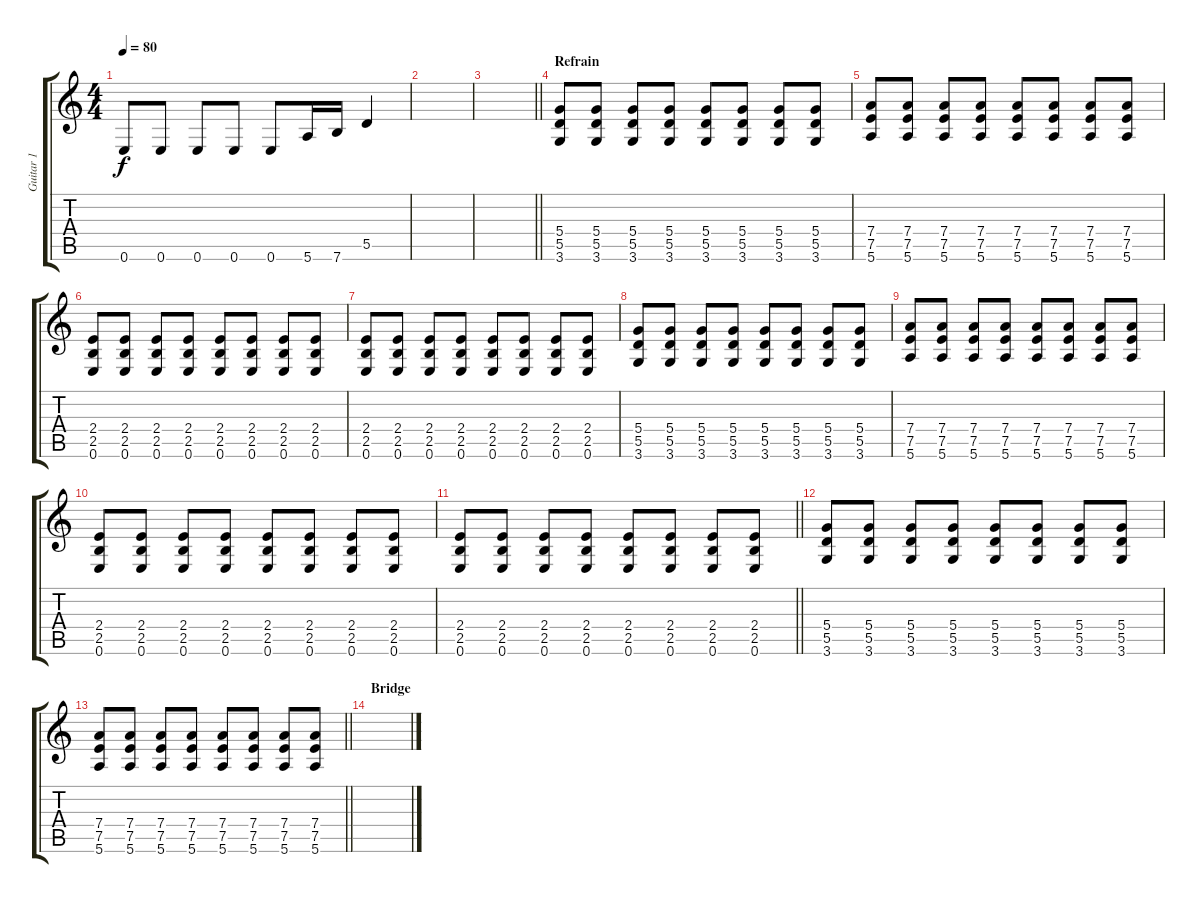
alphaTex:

\track ("Guitar 1" "Guitar 1") {instrument overdrivenguitar}
\staff {score tabs}
\tuning (E4 B3 G3 D3 A2 E2) {hide}
\ts (4 4)
\tempo 80
\clef g2
\ks c
0.6.8{dy f} 0.6.8 0.6.8 0.6.8 0.6.8 5.6.16 7.6.16 5.5.4 |
|
\barLineRight lightlight
|
\section ("" "Refrain")
(5.4 5.5 3.6).8 (5.4 5.5 3.6).8 (5.4 5.5 3.6).8 (5.4 5.5 3.6).8 (5.4 5.5 3.6).8 (5.4 5.5 3.6).8 (5.4 5.5 3.6).8 (5.4 5.5 3.6).8 |
(7.4 7.5 5.6).8 (7.4 7.5 5.6).8 (7.4 7.5 5.6).8 (7.4 7.5 5.6).8 (7.4 7.5 5.6).8 (7.4 7.5 5.6).8 (7.4 7.5 5.6).8 (7.4 7.5 5.6).8 |
(2.4 2.5 0.6).8 (2.4 2.5 0.6).8 (2.4 2.5 0.6).8 (2.4 2.5 0.6).8 (2.4 2.5 0.6).8 (2.4 2.5 0.6).8 (2.4 2.5 0.6).8 (2.4 2.5 0.6).8 |
(2.4 2.5 0.6).8 (2.4 2.5 0.6).8 (2.4 2.5 0.6).8 (2.4 2.5 0.6).8 (2.4 2.5 0.6).8 (2.4 2.5 0.6).8 (2.4 2.5 0.6).8 (2.4 2.5 0.6).8 |
(5.4 5.5 3.6).8 (5.4 5.5 3.6).8 (5.4 5.5 3.6).8 (5.4 5.5 3.6).8 (5.4 5.5 3.6).8 (5.4 5.5 3.6).8 (5.4 5.5 3.6).8 (5.4 5.5 3.6).8 |
(7.4 7.5 5.6).8 (7.4 7.5 5.6).8 (7.4 7.5 5.6).8 (7.4 7.5 5.6).8 (7.4 7.5 5.6).8 (7.4 7.5 5.6).8 (7.4 7.5 5.6).8 (7.4 7.5 5.6).8 |
(2.4 2.5 0.6).8 (2.4 2.5 0.6).8 (2.4 2.5 0.6).8 (2.4 2.5 0.6).8 (2.4 2.5 0.6).8 (2.4 2.5 0.6).8 (2.4 2.5 0.6).8 (2.4 2.5 0.6).8 |
\barLineRight lightlight
(2.4 2.5 0.6).8 (2.4 2.5 0.6).8 (2.4 2.5 0.6).8 (2.4 2.5 0.6).8 (2.4 2.5 0.6).8 (2.4 2.5 0.6).8 (2.4 2.5 0.6).8 (2.4 2.5 0.6).8 |
(5.4 5.5 3.6).8 (5.4 5.5 3.6).8 (5.4 5.5 3.6).8 (5.4 5.5 3.6).8 (5.4 5.5 3.6).8 (5.4 5.5 3.6).8 (5.4 5.5 3.6).8 (5.4 5.5 3.6).8 |
\barLineRight lightlight
(7.4 7.5 5.6).8 (7.4 7.5 5.6).8 (7.4 7.5 5.6).8 (7.4 7.5 5.6).8 (7.4 7.5 5.6).8 (7.4 7.5 5.6).8 (7.4 7.5 5.6).8 (7.4 7.5 5.6).8 |
\section ("" "Bridge")
